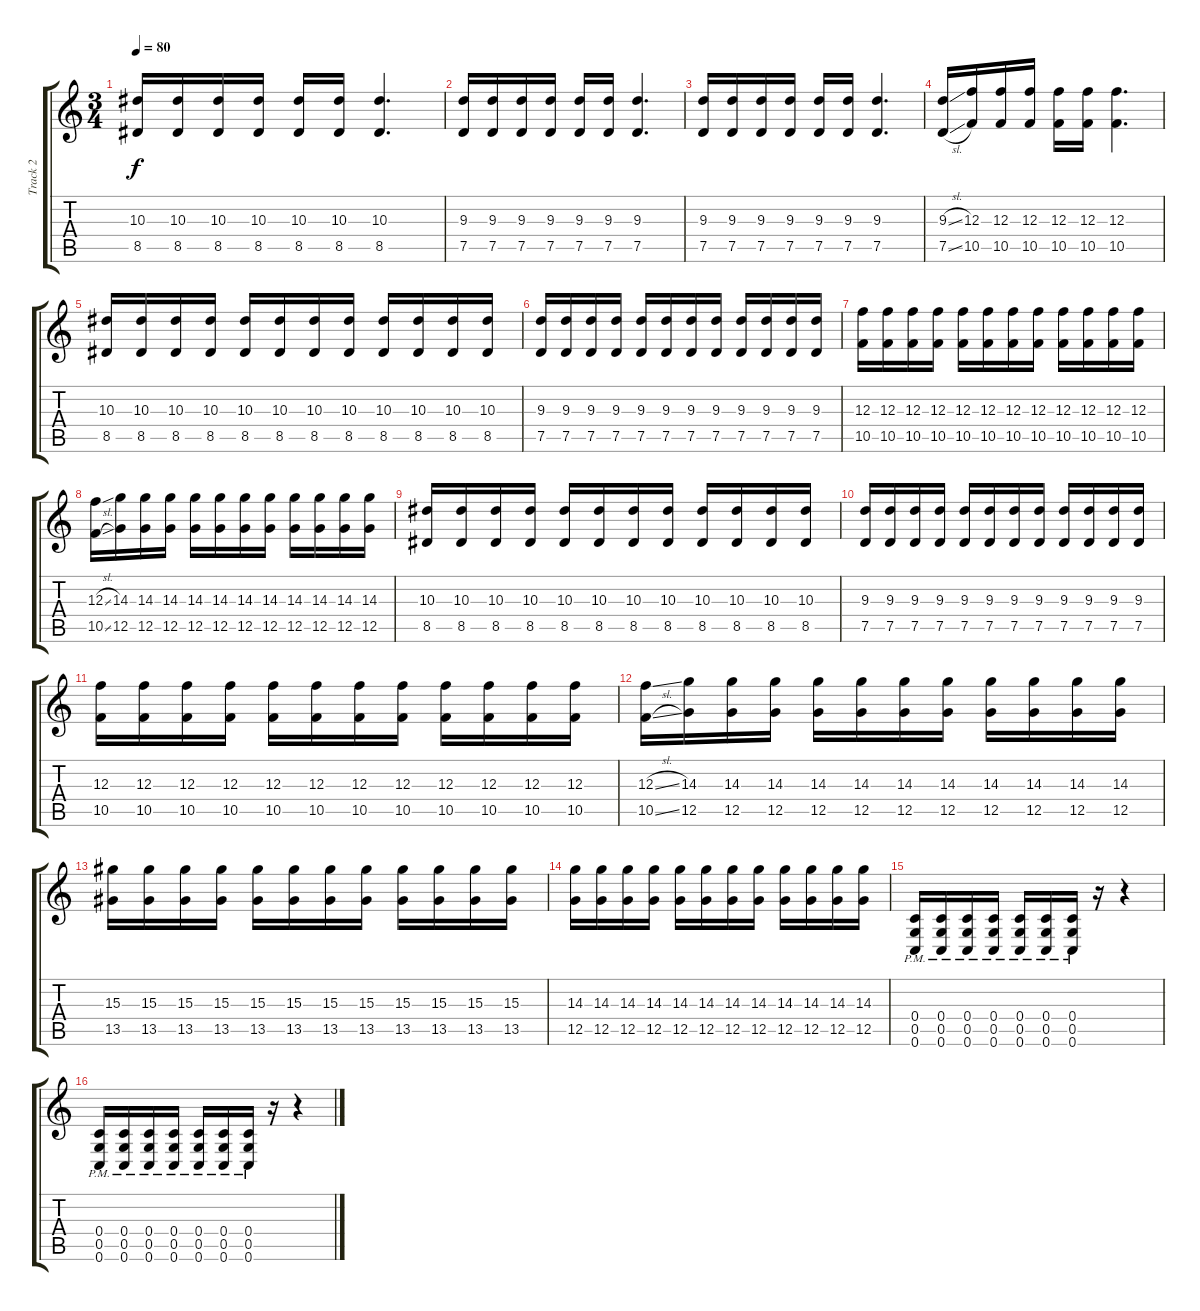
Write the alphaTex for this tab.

\track ("Track 2" "Track 2") {instrument distortionguitar}
\staff {score tabs}
\tuning (D4 A3 F3 C3 G2 C2) {hide}
\ts (3 4)
\tempo 80
\clef g2
\ks c
(10.3 8.5).16{dy f} (10.3 8.5).16 (10.3 8.5).16 (10.3 8.5).16 (10.3 8.5).16 (10.3 8.5).16 (10.3 8.5).4{d} |
(9.3 7.5).16 (9.3 7.5).16 (9.3 7.5).16 (9.3 7.5).16 (9.3 7.5).16 (9.3 7.5).16 (9.3 7.5).4{d} |
(9.3 7.5).16 (9.3 7.5).16 (9.3 7.5).16 (9.3 7.5).16 (9.3 7.5).16 (9.3 7.5).16 (9.3 7.5).4{d} |
(9.3{sl} 7.5{sl}).16 (12.3 10.5).16 (12.3 10.5).16 (12.3 10.5).16 (12.3 10.5).16 (12.3 10.5).16 (12.3 10.5).4{d} |
(10.3 8.5).16 (10.3 8.5).16 (10.3 8.5).16 (10.3 8.5).16 (10.3 8.5).16 (10.3 8.5).16 (10.3 8.5).16 (10.3 8.5).16 (10.3 8.5).16 (10.3 8.5).16 (10.3 8.5).16 (10.3 8.5).16 |
(9.3 7.5).16 (9.3 7.5).16 (9.3 7.5).16 (9.3 7.5).16 (9.3 7.5).16 (9.3 7.5).16 (9.3 7.5).16 (9.3 7.5).16 (9.3 7.5).16 (9.3 7.5).16 (9.3 7.5).16 (9.3 7.5).16 |
(12.3 10.5).16 (12.3 10.5).16 (12.3 10.5).16 (12.3 10.5).16 (12.3 10.5).16 (12.3 10.5).16 (12.3 10.5).16 (12.3 10.5).16 (12.3 10.5).16 (12.3 10.5).16 (12.3 10.5).16 (12.3 10.5).16 |
(12.3{sl} 10.5{sl}).16 (14.3 12.5).16 (14.3 12.5).16 (14.3 12.5).16 (14.3 12.5).16 (14.3 12.5).16 (14.3 12.5).16 (14.3 12.5).16 (14.3 12.5).16 (14.3 12.5).16 (14.3 12.5).16 (14.3 12.5).16 |
(10.3 8.5).16 (10.3 8.5).16 (10.3 8.5).16 (10.3 8.5).16 (10.3 8.5).16 (10.3 8.5).16 (10.3 8.5).16 (10.3 8.5).16 (10.3 8.5).16 (10.3 8.5).16 (10.3 8.5).16 (10.3 8.5).16 |
(9.3 7.5).16 (9.3 7.5).16 (9.3 7.5).16 (9.3 7.5).16 (9.3 7.5).16 (9.3 7.5).16 (9.3 7.5).16 (9.3 7.5).16 (9.3 7.5).16 (9.3 7.5).16 (9.3 7.5).16 (9.3 7.5).16 |
(12.3 10.5).16 (12.3 10.5).16 (12.3 10.5).16 (12.3 10.5).16 (12.3 10.5).16 (12.3 10.5).16 (12.3 10.5).16 (12.3 10.5).16 (12.3 10.5).16 (12.3 10.5).16 (12.3 10.5).16 (12.3 10.5).16 |
(12.3{sl} 10.5{sl}).16 (14.3 12.5).16 (14.3 12.5).16 (14.3 12.5).16 (14.3 12.5).16 (14.3 12.5).16 (14.3 12.5).16 (14.3 12.5).16 (14.3 12.5).16 (14.3 12.5).16 (14.3 12.5).16 (14.3 12.5).16 |
(15.3 13.5).16 (15.3 13.5).16 (15.3 13.5).16 (15.3 13.5).16 (15.3 13.5).16 (15.3 13.5).16 (15.3 13.5).16 (15.3 13.5).16 (15.3 13.5).16 (15.3 13.5).16 (15.3 13.5).16 (15.3 13.5).16 |
(14.3 12.5).16 (14.3 12.5).16 (14.3 12.5).16 (14.3 12.5).16 (14.3 12.5).16 (14.3 12.5).16 (14.3 12.5).16 (14.3 12.5).16 (14.3 12.5).16 (14.3 12.5).16 (14.3 12.5).16 (14.3 12.5).16 |
(0.4{pm} 0.5{pm} 0.6{pm}).16 (0.4{pm} 0.5{pm} 0.6{pm}).16 (0.4{pm} 0.5{pm} 0.6{pm}).16 (0.4{pm} 0.5{pm} 0.6{pm}).16 (0.4{pm} 0.5{pm} 0.6{pm}).16 (0.4{pm} 0.5{pm} 0.6{pm}).16 (0.4{pm} 0.5{pm} 0.6{pm}).16 r.16 r.4 |
(0.4{pm} 0.5{pm} 0.6{pm}).16 (0.4{pm} 0.5{pm} 0.6{pm}).16 (0.4{pm} 0.5{pm} 0.6{pm}).16 (0.4{pm} 0.5{pm} 0.6{pm}).16 (0.4{pm} 0.5{pm} 0.6{pm}).16 (0.4{pm} 0.5{pm} 0.6{pm}).16 (0.4{pm} 0.5{pm} 0.6{pm}).16 r.16 r.4
